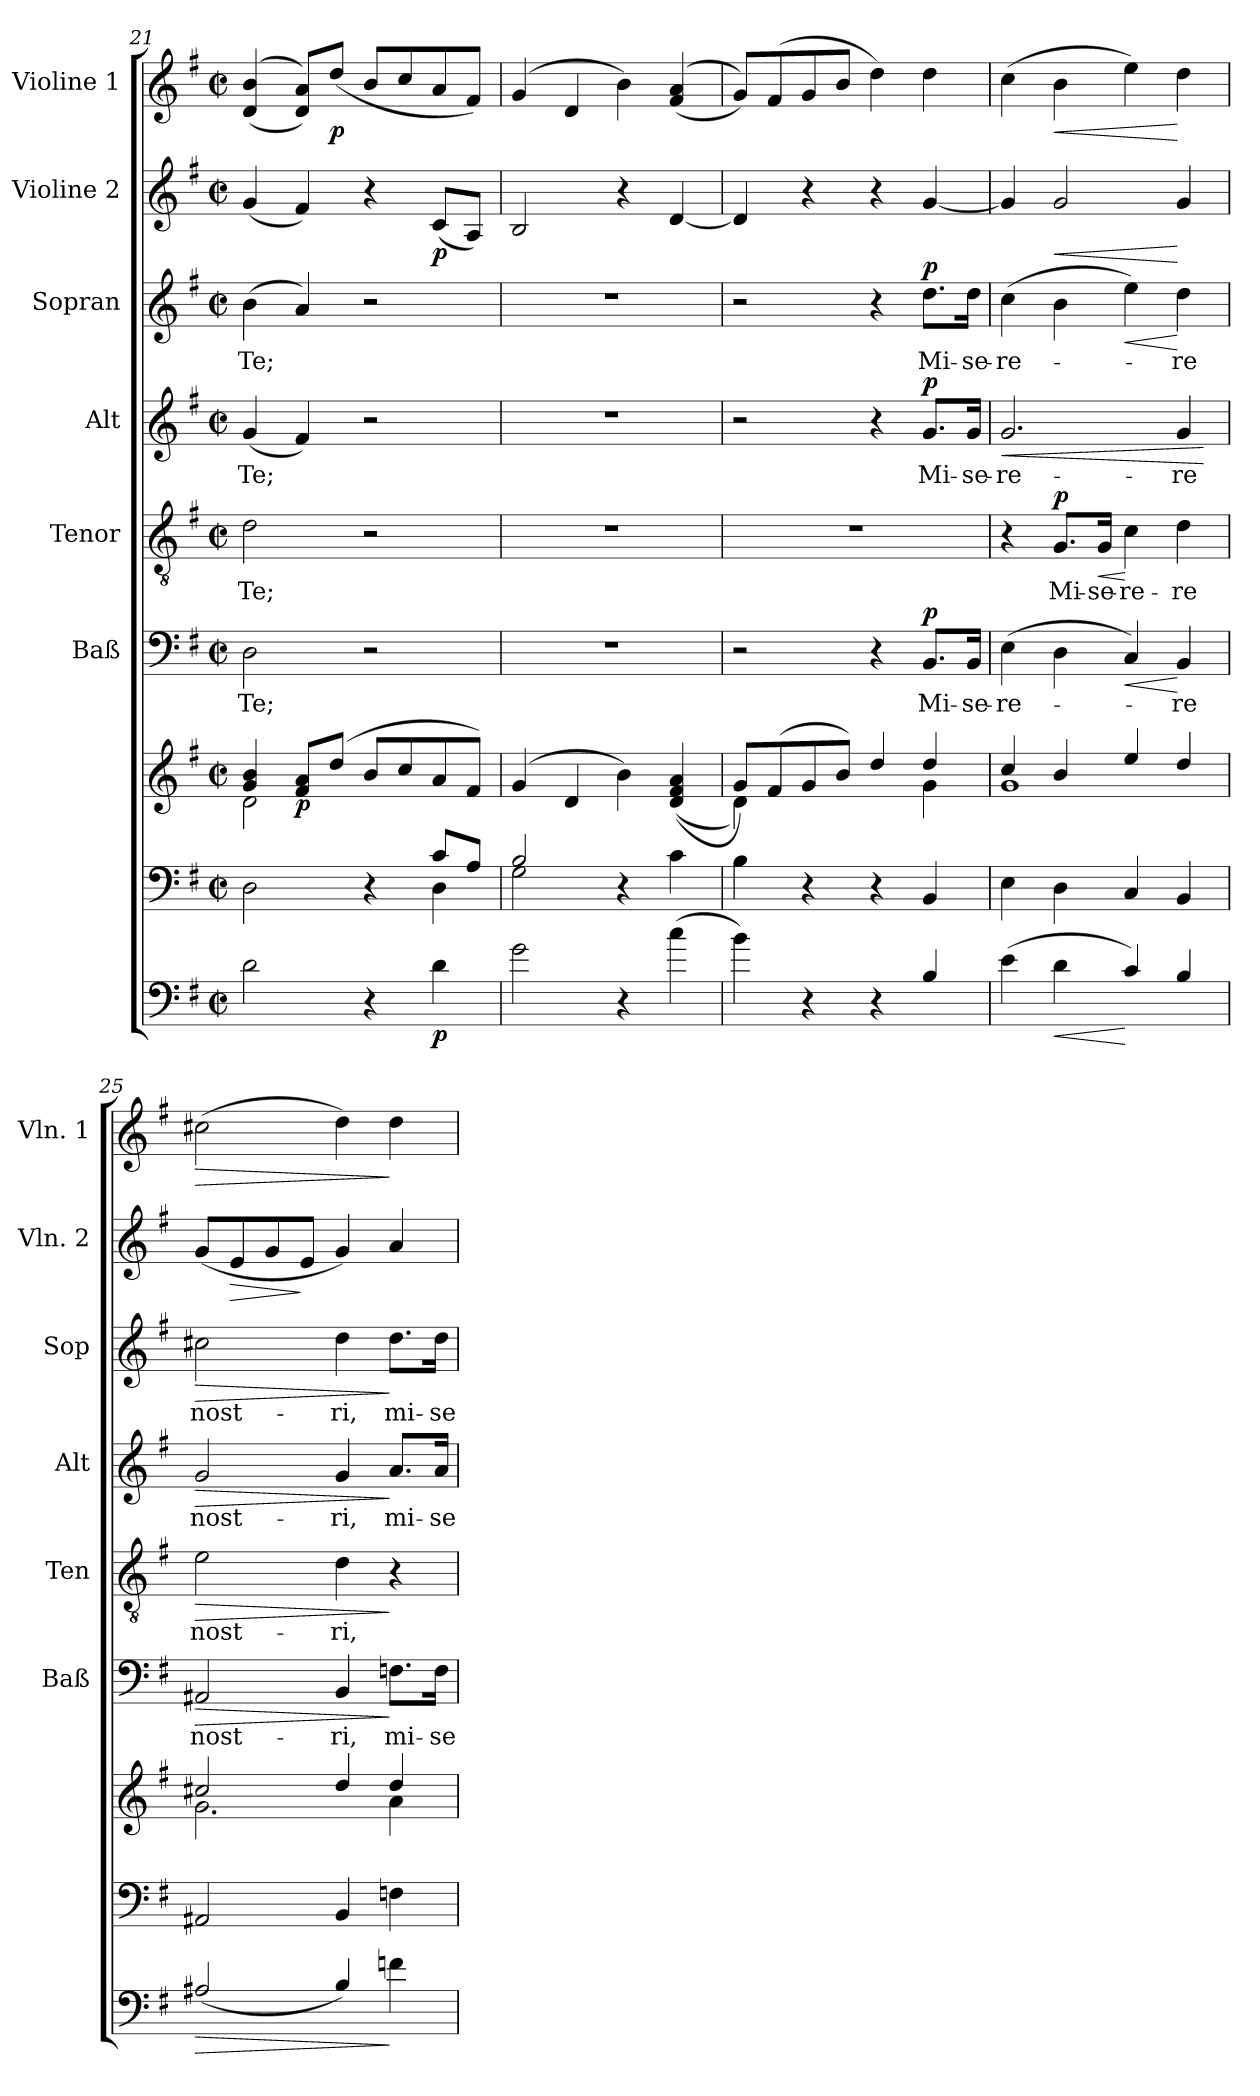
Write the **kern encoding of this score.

**kern	**dynam	**kern	**kern	**dynam	**kern	**text	**dynam	**kern	**text	**dynam	**kern	**text	**dynam	**kern	**text	**dynam	**kern	**dynam	**kern	**dynam
*part8	*part8	*part7	*part7	*part7	*part6	*part6	*part6	*part5	*part5	*part5	*part4	*part4	*part4	*part3	*part3	*part3	*part2	*part2	*part1	*part1
*staff9	*staff9	*staff8	*staff7	*staff7/8	*staff6	*staff6	*staff6	*staff5	*staff5	*staff5	*staff4	*staff4	*staff4	*staff3	*staff3	*staff3	*staff2	*staff2	*staff1	*staff1
*	*	*	*	*	*I"Baß	*	*	*I"Tenor	*	*	*I"Alt	*	*	*I"Sopran	*	*	*I"Violine 2	*	*I"Violine 1	*
*	*	*	*	*	*I'Baß	*	*	*I'Ten	*	*	*I'Alt	*	*	*I'Sop	*	*	*I'Vln. 2	*	*I'Vln. 1	*
*clefF4	*	*clefF4	*clefG2	*	*clefF4	*	*	*clefGv2	*	*	*clefG2	*	*	*clefG2	*	*	*clefG2	*	*clefG2	*
*ITrd7c12	*	*	*	*	*	*	*	*	*	*	*	*	*	*	*	*	*	*	*	*
*k[f#]	*	*k[f#]	*k[f#]	*	*k[f#]	*	*	*k[f#]	*	*	*k[f#]	*	*	*k[f#]	*	*	*k[f#]	*	*k[f#]	*
*G:	*	*G:	*G:	*	*G:	*	*	*G:	*	*	*G:	*	*	*G:	*	*	*G:	*	*G:	*
*M2/2	*	*M2/2	*M2/2	*	*M2/2	*	*	*M2/2	*	*	*M2/2	*	*	*M2/2	*	*	*M2/2	*	*M2/2	*
*met(c|)	*	*met(c|)	*met(c|)	*	*met(c|)	*	*	*met(c|)	*	*	*met(c|)	*	*	*met(c|)	*	*	*met(c|)	*	*met(c|)	*
=21	=21	=21	=21	=21	=21	=21	=21	=21	=21	=21	=21	=21	=21	=21	=21	=21	=21	=21	=21	=21
*	*	*^	*^	*	*	*	*	*	*	*	*	*	*	*	*	*	*	*	*	*
!	!	!	!	!	!	!	!	!LO:LY:b	!	!	!LO:LY:b	!	!	!LO:LY:b	!	!	!LO:LY:b	!	!	!	!	!
2D\	.	2.ryy	2D\	4g/ 4b/	2d\	.	2D\	Te;	.	2d\	Te;	.	(<4g/	Te;	.	(>4b\	Te;	.	(<4g/	.	((<4d/ 4b/	.
!	!	!	!	!	!	!LO:DY:b	!	!	!	!	!	!	!	!	!	!	!	!	!	!	!	!
.	.	.	.	8f#/ 8a/L	.	p	.	.	.	.	.	.	4f#/)	.	.	4a/)	.	.	4f#/)	.	8d/ 8a/L))	.
!	!	!	!	!	!	!	!	!	!	!	!	!	!	!	!	!	!	!	!	!	!	!LO:DY:b
.	.	.	.	(<8dd/J	.	.	.	.	.	.	.	.	.	.	.	.	.	.	.	.	(<8dd/J	p
4r	.	.	4r	8b/L	2ryy	.	2r	.	.	2r	.	.	2r	.	.	2r	.	.	4r	.	8b/L	.
.	.	.	.	8cc/	.	.	.	.	.	.	.	.	.	.	.	.	.	.	.	.	8cc/	.
!	!LO:DY:b	!	!	!	!	!	!	!	!	!	!	!	!	!	!	!	!	!	!	!LO:DY:b	!	!
4D\	p	8c/L	4D\	8a/	.	.	.	.	.	.	.	.	.	.	.	.	.	.	(<8c/L	p	8a/	.
.	.	8A/J	.	8f#/J)	.	.	.	.	.	.	.	.	.	.	.	.	.	.	8A/J)	.	8f#/J)	.
*	*	*	*	*v	*v	*	*	*	*	*	*	*	*	*	*	*	*	*	*	*	*	*
=22	=22	=22	=22	=22	=22	=22	=22	=22	=22	=22	=22	=22	=22	=22	=22	=22	=22	=22	=22	=22	=22
2G\	.	2B/	2G\	(4g/	.	1r	.	.	1r	.	.	1r	.	.	1r	.	.	2B/	.	(4g/	.
.	.	.	.	4d/	.	.	.	.	.	.	.	.	.	.	.	.	.	.	.	4d/	.
4r	.	2ryy	4r	4b\)	.	.	.	.	.	.	.	.	.	.	.	.	.	4r	.	4b\)	.
(>4c\	.	.	4c\	(<(4d/ 4f#/ 4a/	.	.	.	.	.	.	.	.	.	.	.	.	.	[4d/	.	((<4f#/ 4a/	.
*	*	*v	*v	*	*	*	*	*	*	*	*	*	*	*	*	*	*	*	*	*	*
!!LO:PB:g=z
=23	=23	=23	=23	=23	=23	=23	=23	=23	=23	=23	=23	=23	=23	=23	=23	=23	=23	=23	=23	=23
*	*	*	*^	*	*	*	*	*	*	*	*	*	*	*	*	*	*	*	*	*
4B\)	.	4B\	8g/L)	4d\)	.	2r	.	.	1r	.	.	2r	.	.	2r	.	.	4d/]	.	8g/L))	.
.	.	.	(<8f#/	.	.	.	.	.	.	.	.	.	.	.	.	.	.	.	.	(<8f#/	.
4r	.	4r	8g/	2ryy	.	.	.	.	.	.	.	.	.	.	.	.	.	4r	.	8g/	.
.	.	.	8b/J)	.	.	.	.	.	.	.	.	.	.	.	.	.	.	.	.	8b/J	.
4r	.	4r	4dd/	.	.	4r	.	.	.	.	.	4r	.	.	4r	.	.	4r	.	4dd\)	.
!	!	!	!	!	!	!	!LO:LY:b	!LO:DY:a	!	!	!	!	!LO:LY:b	!LO:DY:a	!	!LO:LY:b	!LO:DY:a	!	!	!	!
4BB/	.	4BB/	4dd/	4g\	.	8.BB/L	Mi-	p	.	.	.	8.g/L	Mi-	p	8.dd\L	Mi-	p	[4g/	.	4dd\	.
!	!	!	!	!	!	!	!LO:LY:b	!	!	!	!	!	!LO:LY:b	!	!	!LO:LY:b	!	!	!	!	!
.	.	.	.	.	.	16BB/Jk	-se-	.	.	.	.	16g/Jk	-se-	.	16dd\Jk	-se-	.	.	.	.	.
=24	=24	=24	=24	=24	=24	=24	=24	=24	=24	=24	=24	=24	=24	=24	=24	=24	=24	=24	=24	=24	=24
!	!	!	!	!	!	!	!LO:LY:b	!	!	!	!	!	!LO:LY:b	!LO:HP:b	!	!LO:LY:b	!	!	!	!	!
(>4E\	.	4E\	4cc/	1g	.	(>4E\	-re-	.	4r	.	.	2.g/	-re-	<	(>4cc\	-re-	.	4g/]	.	(>4cc\	.
!	!LO:HP:b	!	!	!	!	!	!	!	!	!LO:LY:b	!LO:DY:a	!	!	!	!	!	!	!	!LO:HP:b	!	!LO:HP:b
4D\	<	4D\	4b/	.	.	4D\	.	.	8.G/L	Mi-	p	.	.	.	4b\	.	.	2g/	<	4b\	<
!	!	!	!	!	!	!	!	!	!	!LO:LY:b	!LO:HP:b	!	!	!	!	!	!	!	!	!	!
.	.	.	.	.	.	.	.	.	16G/Jk	-se-	<	.	.	.	.	.	.	.	.	.	.
!	!	!	!	!	!	!	!	!LO:HP:b	!	!LO:LY:b	!	!	!	!	!	!	!LO:HP:b	!	!	!	!
4C/)	[	4C/	4ee/	.	.	4C/)	.	<	4c\	-re-	[	.	.	.	4ee\)	.	<	.	.	4ee\)	.
!	!	!	!	!	!	!	!LO:LY:b	!	!	!LO:LY:b	!	!	!LO:LY:b	!	!	!LO:LY:b	!	!	!	!	!
4BB/	.	4BB/	4dd/	.	.	4BB/	-re	[	4d\	-re	.	4g/	-re	.	4dd\	-re	[	4g/	[	4dd\	[
*	*	*	*v	*v	*	*	*	*	*	*	*	*	*	*	*	*	*	*	*	*	*
.	.	.	.	.	.	.	.	.	.	.	.	.	[	.	.	.	.	.	.	.
=25	=25	=25	=25	=25	=25	=25	=25	=25	=25	=25	=25	=25	=25	=25	=25	=25	=25	=25	=25	=25
!	!LO:HP:b	!	!	!	!	!LO:LY:b	!LO:HP:b	!	!LO:LY:b	!LO:HP:b	!	!LO:LY:b	!LO:HP:b	!	!LO:LY:b	!LO:HP:b	!	!	!	!LO:HP:b
*	*	*	*^	*	*	*	*	*	*	*	*	*	*	*	*	*	*	*	*	*
(<2AA#X/	>	2AA#X/	2cc#X/	2.g\	.	2AA#X/	nost-	>	2e\	nost-	>	2g/	nost-	>	2cc#X\	nost-	>	(<8g/L	.	(>2cc#X\	>
!	!	!	!	!	!	!	!	!	!	!	!	!	!	!	!	!	!	!	!LO:HP:b	!	!
.	.	.	.	.	.	.	.	.	.	.	.	.	.	.	.	.	.	8e/	>	.	.
.	.	.	.	.	.	.	.	.	.	.	.	.	.	.	.	.	.	8g/	.	.	.
.	.	.	.	.	.	.	.	.	.	.	.	.	.	.	.	.	.	8e/J	]	.	.
!	!	!	!	!	!	!	!LO:LY:b	!	!	!LO:LY:b	!	!	!LO:LY:b	!	!	!LO:LY:b	!	!	!	!	!
4BB/)	.	4BB/	4dd/	.	.	4BB/	-ri,	.	4d\	-ri,	.	4g/	-ri,	.	4dd\	-ri,	.	4g/)	.	4dd\)	.
!	!	!	!	!	!	!	!LO:LY:b	!	!	!	!	!	!LO:LY:b	!	!	!LO:LY:b	!	!	!	!	!
4Fn\	]	4Fn\	4dd/	4a\	.	8.Fn\L	mi-	]	4r	.	]	8.a/L	mi-	]	8.dd\L	mi-	]	4a/	.	4dd\	]
!	!	!	!	!	!	!	!LO:LY:b	!	!	!	!	!	!LO:LY:b	!	!	!LO:LY:b	!	!	!	!	!
.	.	.	.	.	.	16F\Jk	-se-	.	.	.	.	16a/Jk	-se-	.	16dd\Jk	-se-	.	.	.	.	.
*	*	*	*v	*v	*	*	*	*	*	*	*	*	*	*	*	*	*	*	*	*	*
=	=	=	=	=	=	=	=	=	=	=	=	=	=	=	=	=	=	=	=	=
*-	*-	*-	*-	*-	*-	*-	*-	*-	*-	*-	*-	*-	*-	*-	*-	*-	*-	*-	*-	*-
